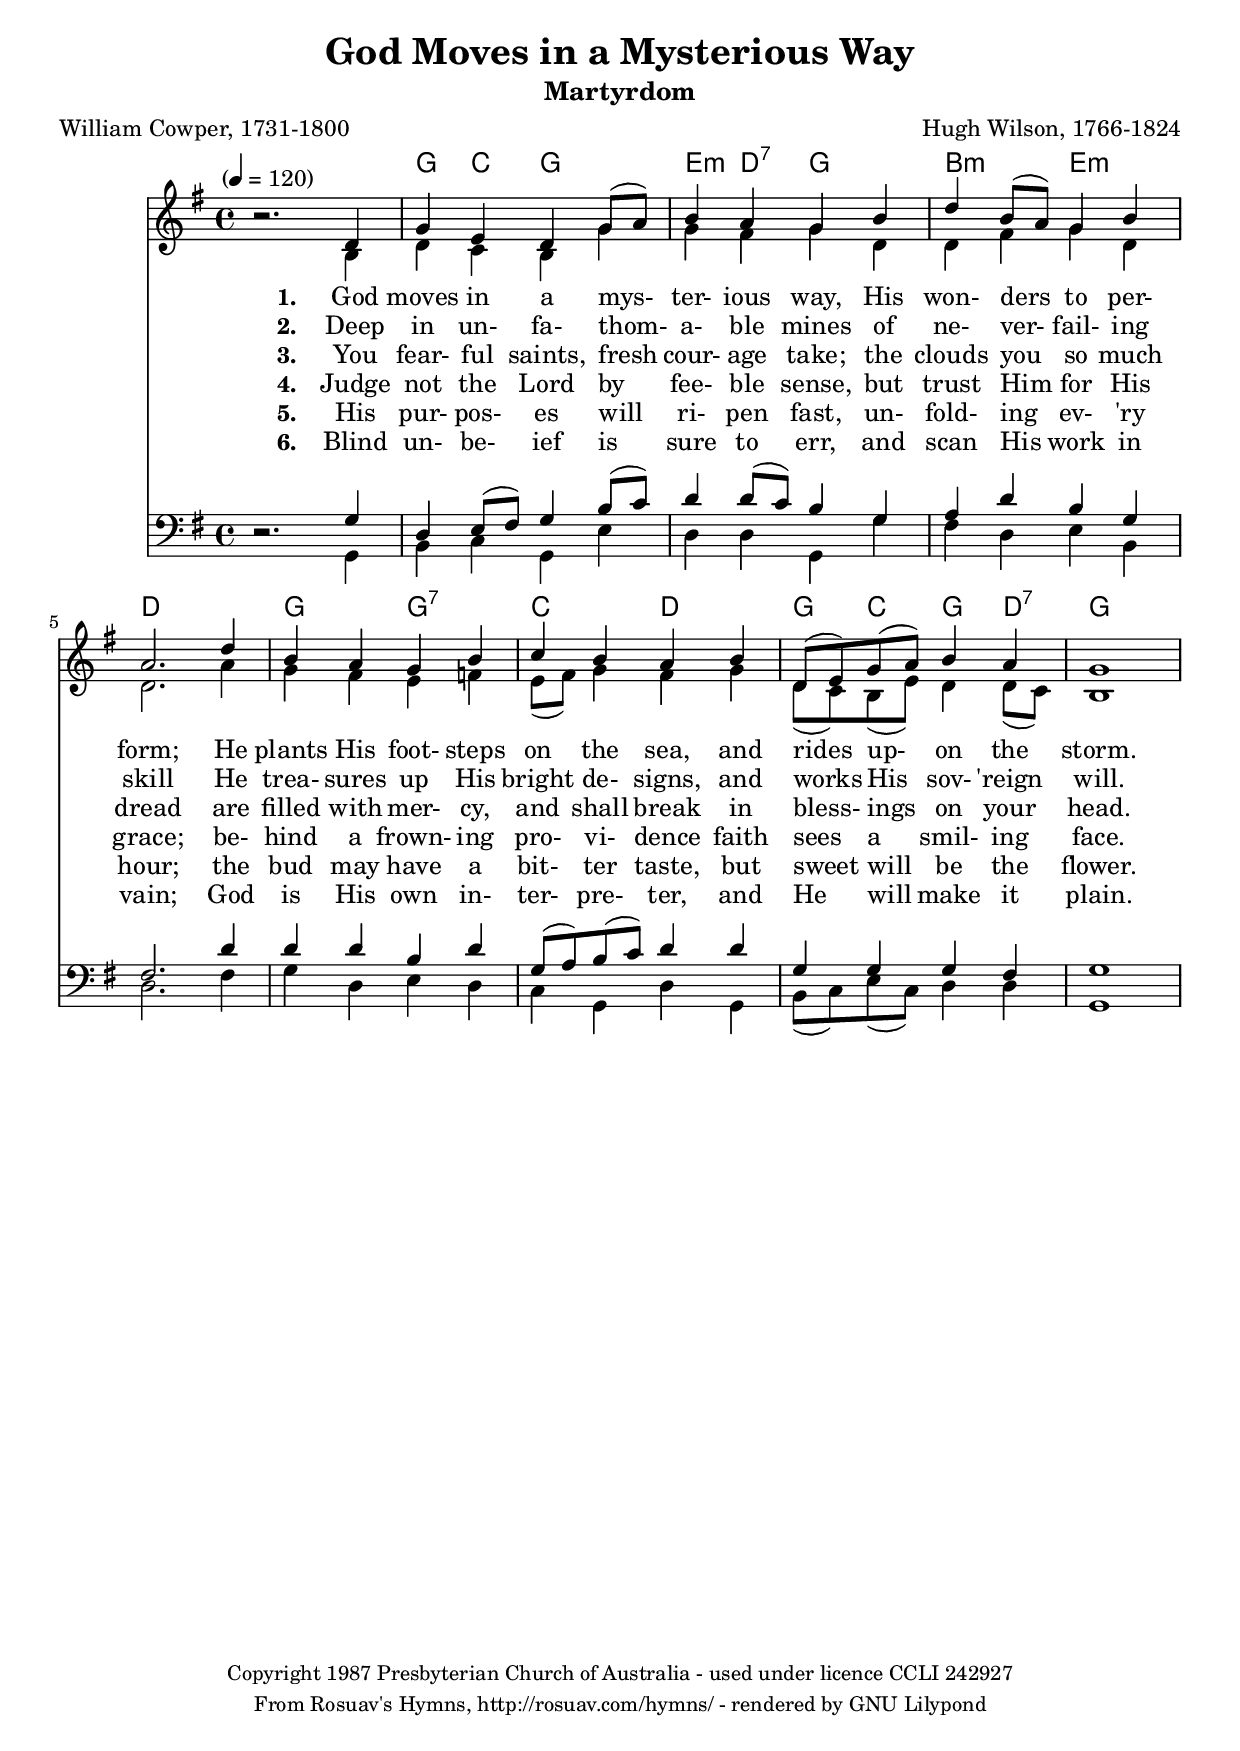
\version "2.24.0"
% Music from Revised Church Hymnal, words from Rejoice! Hymnal.
\include "Hymnal.ly"

\header
{
	title="God Moves in a Mysterious Way"
	subtitle="Martyrdom"
	poet="William Cowper, 1731-1800"
	composer="Hugh Wilson, 1766-1824"
	% arranger=""
	% meter=""
	% piece=""
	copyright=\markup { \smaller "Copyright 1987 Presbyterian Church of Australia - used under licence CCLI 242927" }
}

\score {
	<<
		\new ChordNames {
			\set chordChanges = ##t
			\transpose c c,
			\chordmode {
			s1 g4 c g2 e4:m d:7 g2
			b:m e:m d1
			g2 g:7 c d
			g4 c g d:7 g1
			}
		}
		\new Staff <<
			\set Staff.midiInstrument = "acoustic grand"
			\key g \major
			\time 4/4
			\tempo "" 4 = 120
			\new Voice = "sops" \relative f' {
				r2.
				\voiceOne
				d4 g e d g8( a) b4 a g
				b d b8( a) g4 b a2.
				d4 b a g b c b a
				b d,8( e) g( a) b4 a g1
			}
			\addlyrics { \lyr \lyricmode {
			\set stanza = #"1. "
				!God moves in a mys- ter- ious way,
				!His won- ders to per- form;
				!He plants His foot- steps on the sea,
				!and rides up- on the storm.
			} }
			\addlyrics { \lyr \lyricmode {
			\set stanza = #"2. "
				!Deep in un- fa- thom- a- ble mines
				!of ne- ver- fail- ing skill
				!He trea- sures up His bright de- signs,
				!and works His sov- 'reign will.
			} }
			\addlyrics { \lyr \lyricmode {
			\set stanza = #"3. "
				!You fear- ful saints, fresh cour- age take;
				!the clouds you so much dread
				!are filled with mer- cy, and shall break
				!in bless- ings on your head.
			} }
			\addlyrics { \lyr \lyricmode {
			\set stanza = #"4. "
				!Judge not the Lord by fee- ble sense,
				!but trust Him for His grace;
				!be- hind a frown- ing pro- vi- dence
				!faith sees a smil- ing face.
			} }
			\addlyrics { \lyr \lyricmode {
			\set stanza = #"5. "
				!His pur- pos- es will ri- pen fast,
				!un- fold- ing ev- 'ry hour;
				!the bud may have a bit- ter taste,
				!but sweet will be the flower.
			} }
			\addlyrics { \lyr \lyricmode {
			\set stanza = #"6. "
				!Blind un- be- ief is sure to err,
				!and scan His work in vain;
				!God is His own in- ter- pre- ter,
				!and He will make it plain.
			} }
			\new Voice = "alto" \relative f' {
				s2. % The same rest, but as a spacer so it doesn't print
				\voiceTwo
				b,4 d c b g' g fs g
				d d fs g d d2.
				a'4 g fs e f e8( fs) g4 fs
				g d8( c) b( e) d4 d8( c) b1
			}
		>>
		\new Staff <<
			\clef bass
			\key g \major
			\new Voice = "tenor" \relative c' {
				r2.
				\voiceOne
				g4 d e8( fs) g4 b8( c) d4 d8( c) b4
				g a d b g fs2.
				d'4 d d b d g,8( a) b( c) d4
				d g, g g fs g1
			}
			\new Voice = "bass" \relative c' {
				s2.
				\voiceTwo
				g,4 b c g e' d d g,
				g' fs d e b d2.
				fs4 g d e d c g d'
				g, b8( c) e( c) d4 d g,1
			}
		>>
	>>
	\layout { }
	\midi { \context { \ChordNames \remove Note_performer } } % Stop chords from sounding in the MIDI
}
